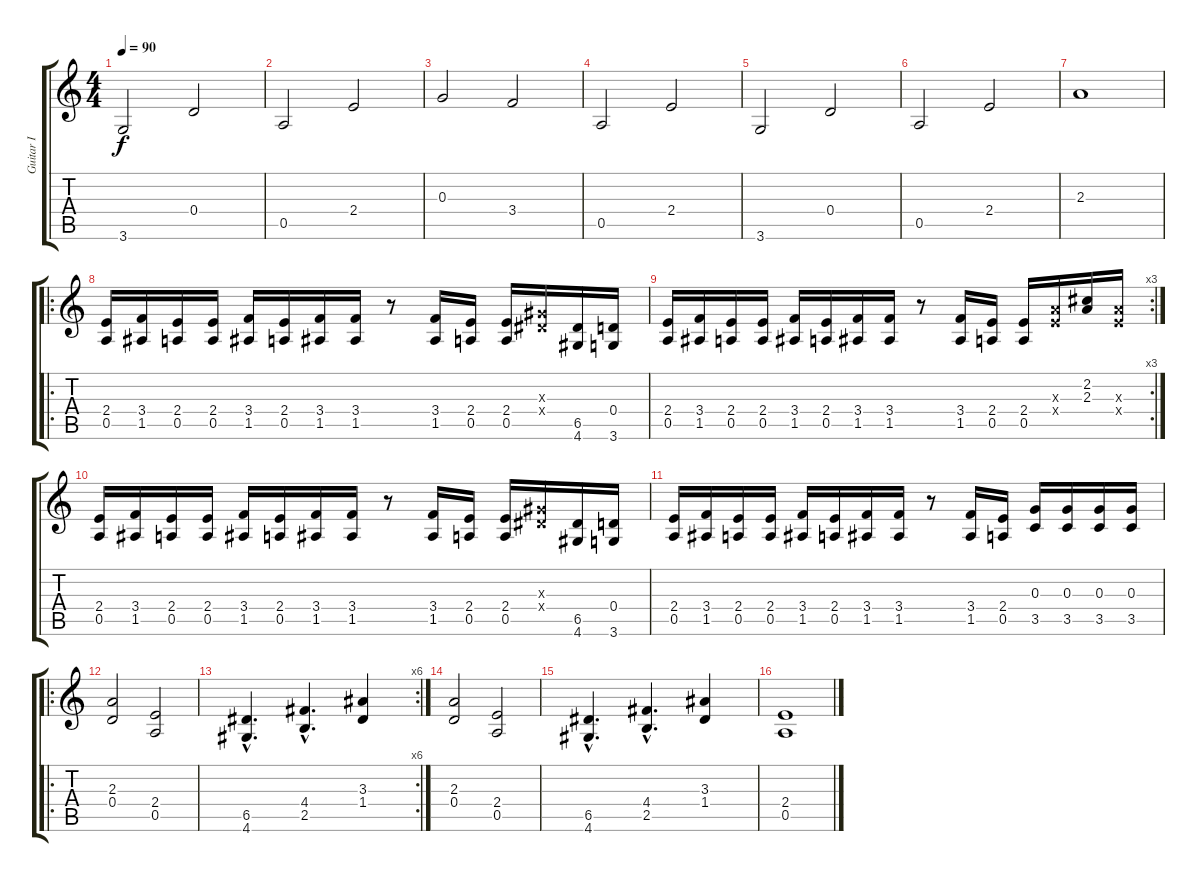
\track ("Guitar I" "Guitar I") {instrument overdrivenguitar}
\staff {score tabs}
\tuning (E4 B3 G3 D3 A2 E2) {hide}
\ts (4 4)
\tempo 90
\clef g2
\ks c
3.6.2{dy f} 0.4.2 |
0.5.2 2.4.2 |
0.3.2 3.4.2 |
0.5.2 2.4.2 |
3.6.2 0.4.2 |
0.5.2 2.4.2 |
2.3.1 |
\ro
(2.4 0.5).16 (3.4 1.5).16 (2.4 0.5).16 (2.4 0.5).16 (3.4 1.5).16 (2.4 0.5).16 (3.4 1.5).16 (3.4 1.5).16 r.8 (3.4 1.5).16 (2.4 0.5).16 (2.4 0.5).16 (1.3{x} 1.4{x}).16 (6.5 4.6).16 (0.4 3.6).16 |
\rc 3
(2.4 0.5).16 (3.4 1.5).16 (2.4 0.5).16 (2.4 0.5).16 (3.4 1.5).16 (2.4 0.5).16 (3.4 1.5).16 (3.4 1.5).16 r.8 (3.4 1.5).16 (2.4 0.5).16 (2.4 0.5).16 (2.3{x} 2.4{x}).16 (2.2 2.3).16 (2.3{x} 2.4{x}).16 |
(2.4 0.5).16 (3.4 1.5).16 (2.4 0.5).16 (2.4 0.5).16 (3.4 1.5).16 (2.4 0.5).16 (3.4 1.5).16 (3.4 1.5).16 r.8 (3.4 1.5).16 (2.4 0.5).16 (2.4 0.5).16 (1.3{x} 1.4{x}).16 (6.5 4.6).16 (0.4 3.6).16 |
(2.4 0.5).16 (3.4 1.5).16 (2.4 0.5).16 (2.4 0.5).16 (3.4 1.5).16 (2.4 0.5).16 (3.4 1.5).16 (3.4 1.5).16 r.8 (3.4 1.5).16 (2.4 0.5).16 (0.3 3.5).16 (0.3 3.5).16 (0.3 3.5).16 (0.3 3.5).16 |
\ro
(2.3 0.4).2 (2.4 0.5).2 |
\rc 6
(6.5{hac} 4.6{hac}).4{d} (4.4{hac} 2.5{hac}).4{d} (3.3 1.4).4 |
(2.3 0.4).2 (2.4 0.5).2{volume 4} |
(6.5{hac} 4.6{hac}).4{d} (4.4{hac} 2.5{hac}).4{d} (3.3 1.4).4 |
(2.4 0.5).1
